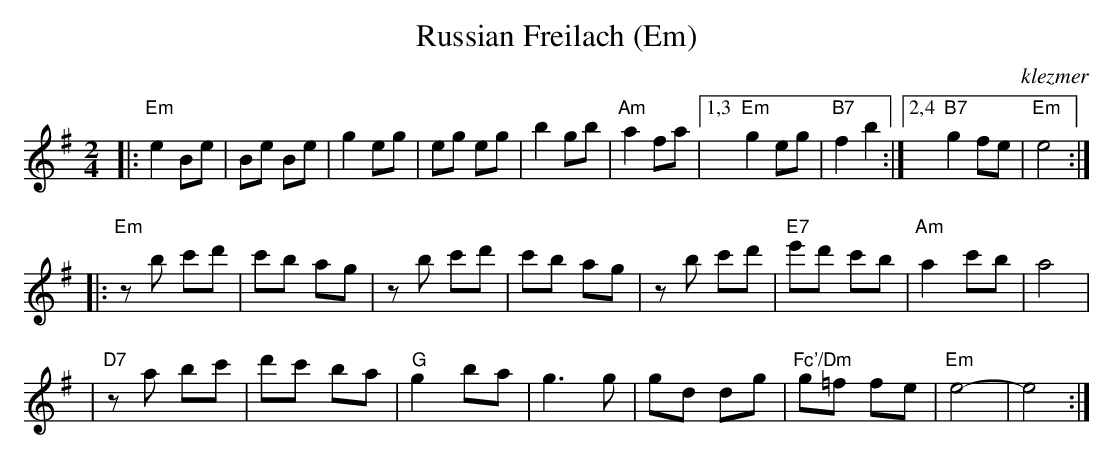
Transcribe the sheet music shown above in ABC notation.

X:1
T: Russian Freilach (Em)
O:klezmer
M: 2/4
L: 1/8
K: Em
|: "Em"e2 Be | Be Be | g2 eg | eg eg | b2 gb | "Am"a2 fa |1,3 "Em"g2 eg | "B7"f2 b2 :|2,4 "B7"g2 fe | "Em"e4 :|
|: "Em"zb c'd' | c'b ag | zb c'd' | c'b ag | zb c'd' | "E7"e'd' c'b | "Am"a2 c'b | a4 |
| "D7"za bc' | d'c' ba | "G"g2 ba | g3 g | gd dg | "Fc'/Dm"g=f fe | "Em"e4- | e4 :|
